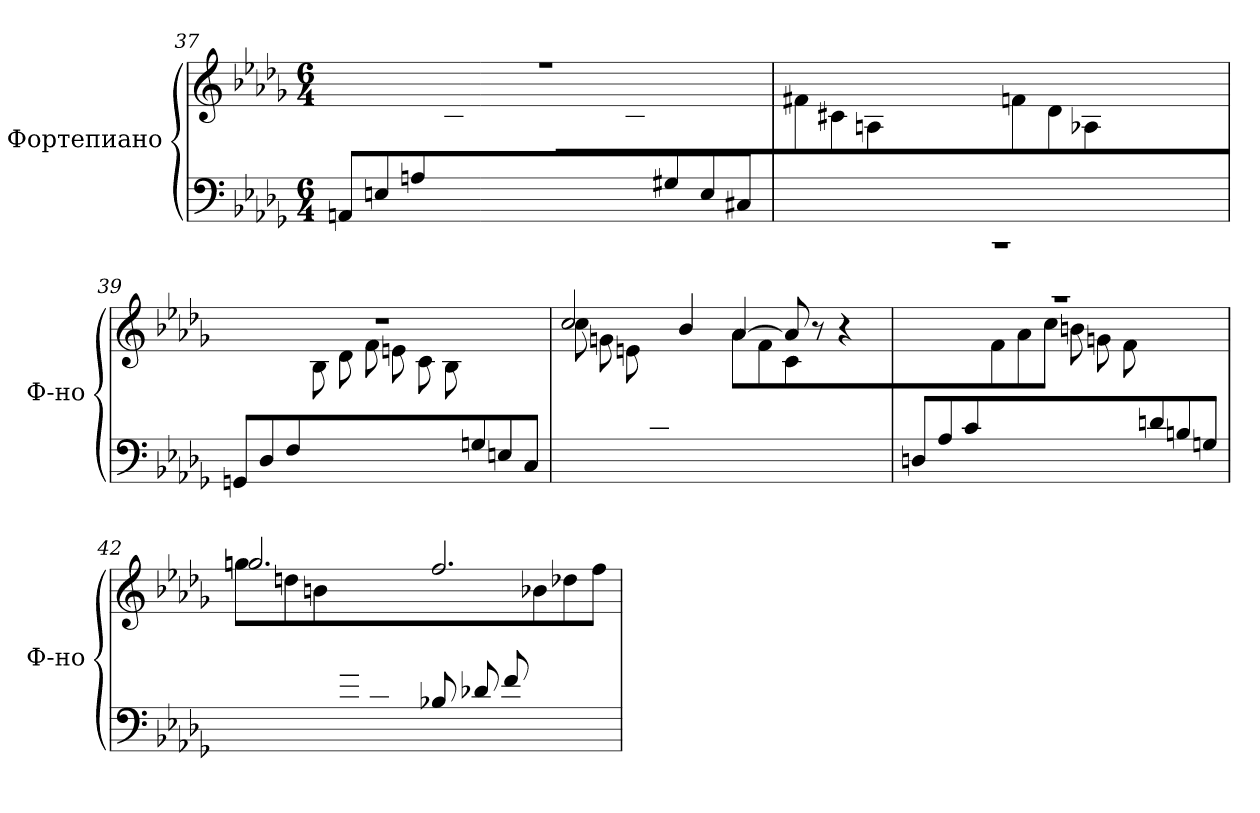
**kern	**kern
*part1	*part1
*staff2	*staff1
*I"Фортепиано	*
*I'Ф-но	*
*clefF4	*clefG2
*k[b-e-a-d-g-]	*k[b-e-a-d-g-]
*M6/4	*M6/4
=37	=37
*	*^
8AAn/L	1.r	4.ryy
8En/	.	.
8An/	.	.
2.ryy	.	8c#X<\
.	.	8en\
.	.	8an\J
.	.	8g#X<\L
.	.	8e\
.	.	8c#\
8G#X</	.	4.ryy
8E</	.	.
8C#X/J	.	.
*	*v	*v
=38	=38
*^	*
4.ryy	1.r	8f#X\L
.	.	8c#X\
.	.	8An\
8F#X/	.	4.ryy
8C#X/	.	.
8FF#X/J	.	.
4.ryy	.	8fn\L
.	.	8d-\
.	.	8A-X\
8Fn/	.	4.ryy
8D-/	.	.
8F/J	.	.
*v	*v	*
=39	=39
*	*^
8GGn</L	1.r	4.ryy
8D-/	.	.
8F/	.	.
2.ryy	.	8B-<\
.	.	8d-<\
.	.	8f<\J
.	.	8en<\L
.	.	8c\
.	.	8B-\
8Gn</	.	4.ryy
8En</	.	.
8C/J	.	.
=40	=40	=40
4.ryy	2cc/	8cc<\L
.	.	8gn\
.	.	8en\
8c</	.	4.ryy
8Gn</	4b-/	.
8En/J	.	.
4.ryy	[4a-/	8a-<\L
.	.	8f\
.	8a-/]	8c\
8A-</	8r	4.ryy
8F/	4r	.
8E-X/J	.	.
=41	=41	=41
8Dn</L	1.r	4.ryy
8A-/	.	.
8c/	.	.
2.ryy	.	8f<\
.	.	8a-<\
.	.	8cc<\J
.	.	8bn<\L
.	.	8gn\
.	.	8f\
8dn</	.	4.ryy
8Bn/	.	.
8Gn/J	.	.
=42	=42	=42
4.ryy	2.ggn/	8ggn<\L
.	.	8ddn\
.	.	8bn\
8gn</	.	2.ryy
8dn/	.	.
8Bn</J	.	.
8B-X</L	2.ff/	.
8d-X/	.	.
8f/	.	.
4.ryy	.	8b-X\
.	.	8dd-X\
.	.	8ff<\J
*	*v	*v
=	=
*-	*-
